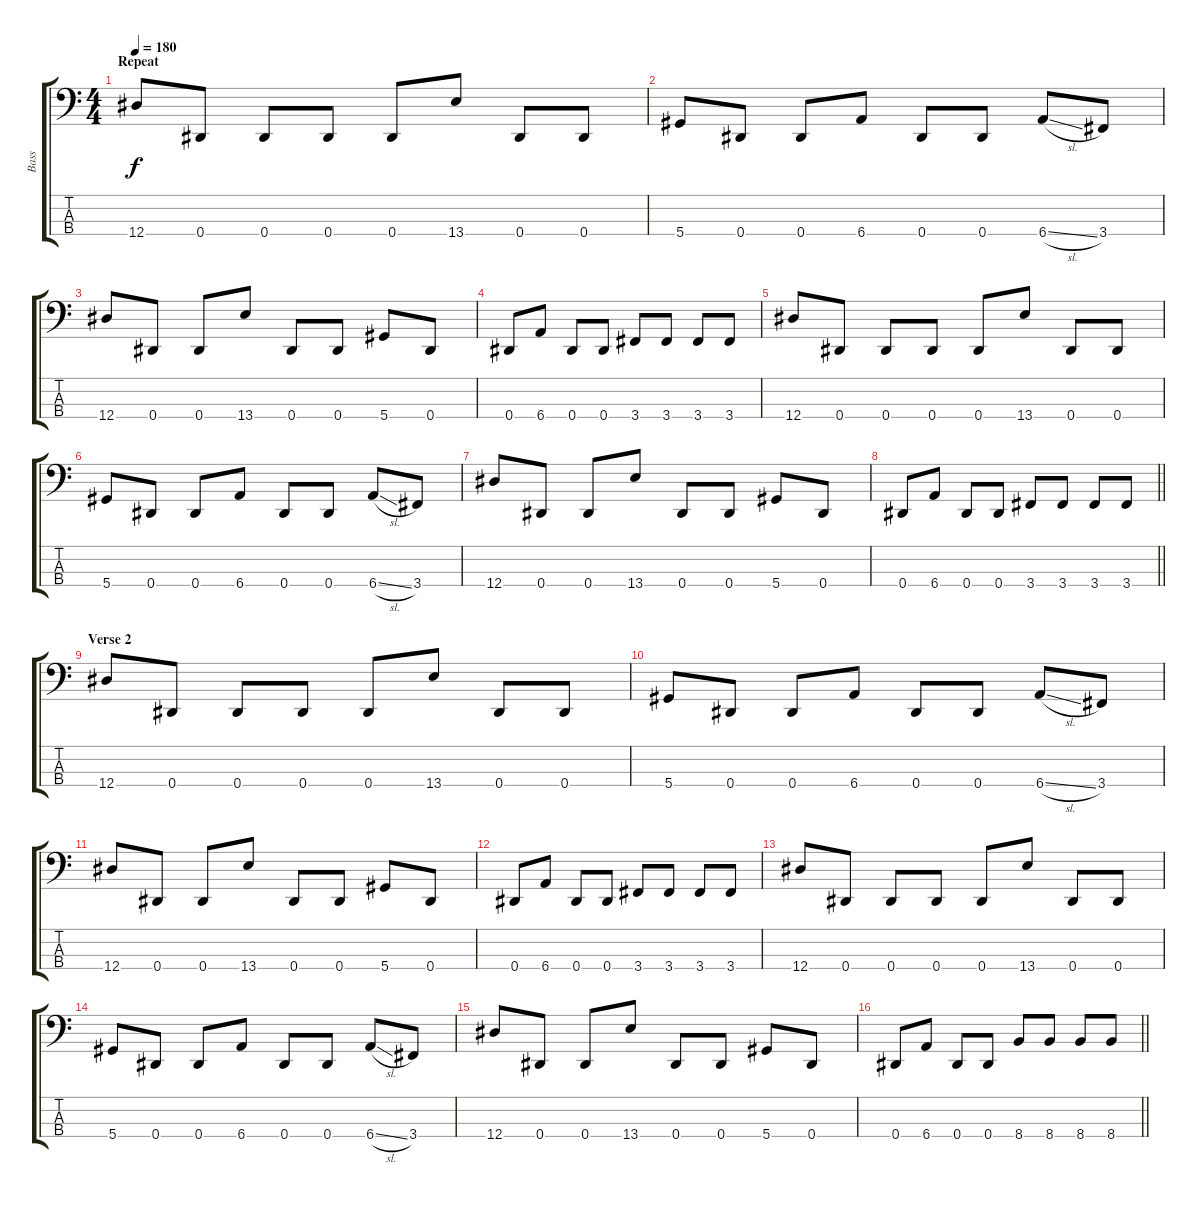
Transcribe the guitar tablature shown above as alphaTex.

\track ("Bass" "Bass") {instrument electricbasspick}
\staff {score tabs}
\tuning (Gb2 Db2 Ab1 Eb1) {hide}
\ts (4 4)
\section ("" "Repeat")
\tempo 180
\clef f4
\ks c
12.4.8{dy f} 0.4.8 0.4.8 0.4.8 0.4.8 13.4.8 0.4.8 0.4.8 |
5.4.8 0.4.8 0.4.8 6.4.8 0.4.8 0.4.8 6.4{sl}.8 3.4.8 |
12.4.8 0.4.8 0.4.8 13.4.8 0.4.8 0.4.8 5.4.8 0.4.8 |
0.4.8 6.4.8 0.4.8 0.4.8 3.4.8 3.4.8 3.4.8 3.4.8 |
12.4.8 0.4.8 0.4.8 0.4.8 0.4.8 13.4.8 0.4.8 0.4.8 |
5.4.8 0.4.8 0.4.8 6.4.8 0.4.8 0.4.8 6.4{sl}.8 3.4.8 |
12.4.8 0.4.8 0.4.8 13.4.8 0.4.8 0.4.8 5.4.8 0.4.8 |
\barLineRight lightlight
0.4.8 6.4.8 0.4.8 0.4.8 3.4.8 3.4.8 3.4.8 3.4.8 |
\section ("" "Verse 2")
12.4.8 0.4.8 0.4.8 0.4.8 0.4.8 13.4.8 0.4.8 0.4.8 |
5.4.8 0.4.8 0.4.8 6.4.8 0.4.8 0.4.8 6.4{sl}.8 3.4.8 |
12.4.8 0.4.8 0.4.8 13.4.8 0.4.8 0.4.8 5.4.8 0.4.8 |
0.4.8 6.4.8 0.4.8 0.4.8 3.4.8 3.4.8 3.4.8 3.4.8 |
12.4.8 0.4.8 0.4.8 0.4.8 0.4.8 13.4.8 0.4.8 0.4.8 |
5.4.8 0.4.8 0.4.8 6.4.8 0.4.8 0.4.8 6.4{sl}.8 3.4.8 |
12.4.8 0.4.8 0.4.8 13.4.8 0.4.8 0.4.8 5.4.8 0.4.8 |
\barLineRight lightlight
0.4.8 6.4.8 0.4.8 0.4.8 8.4.8 8.4.8 8.4.8 8.4.8
